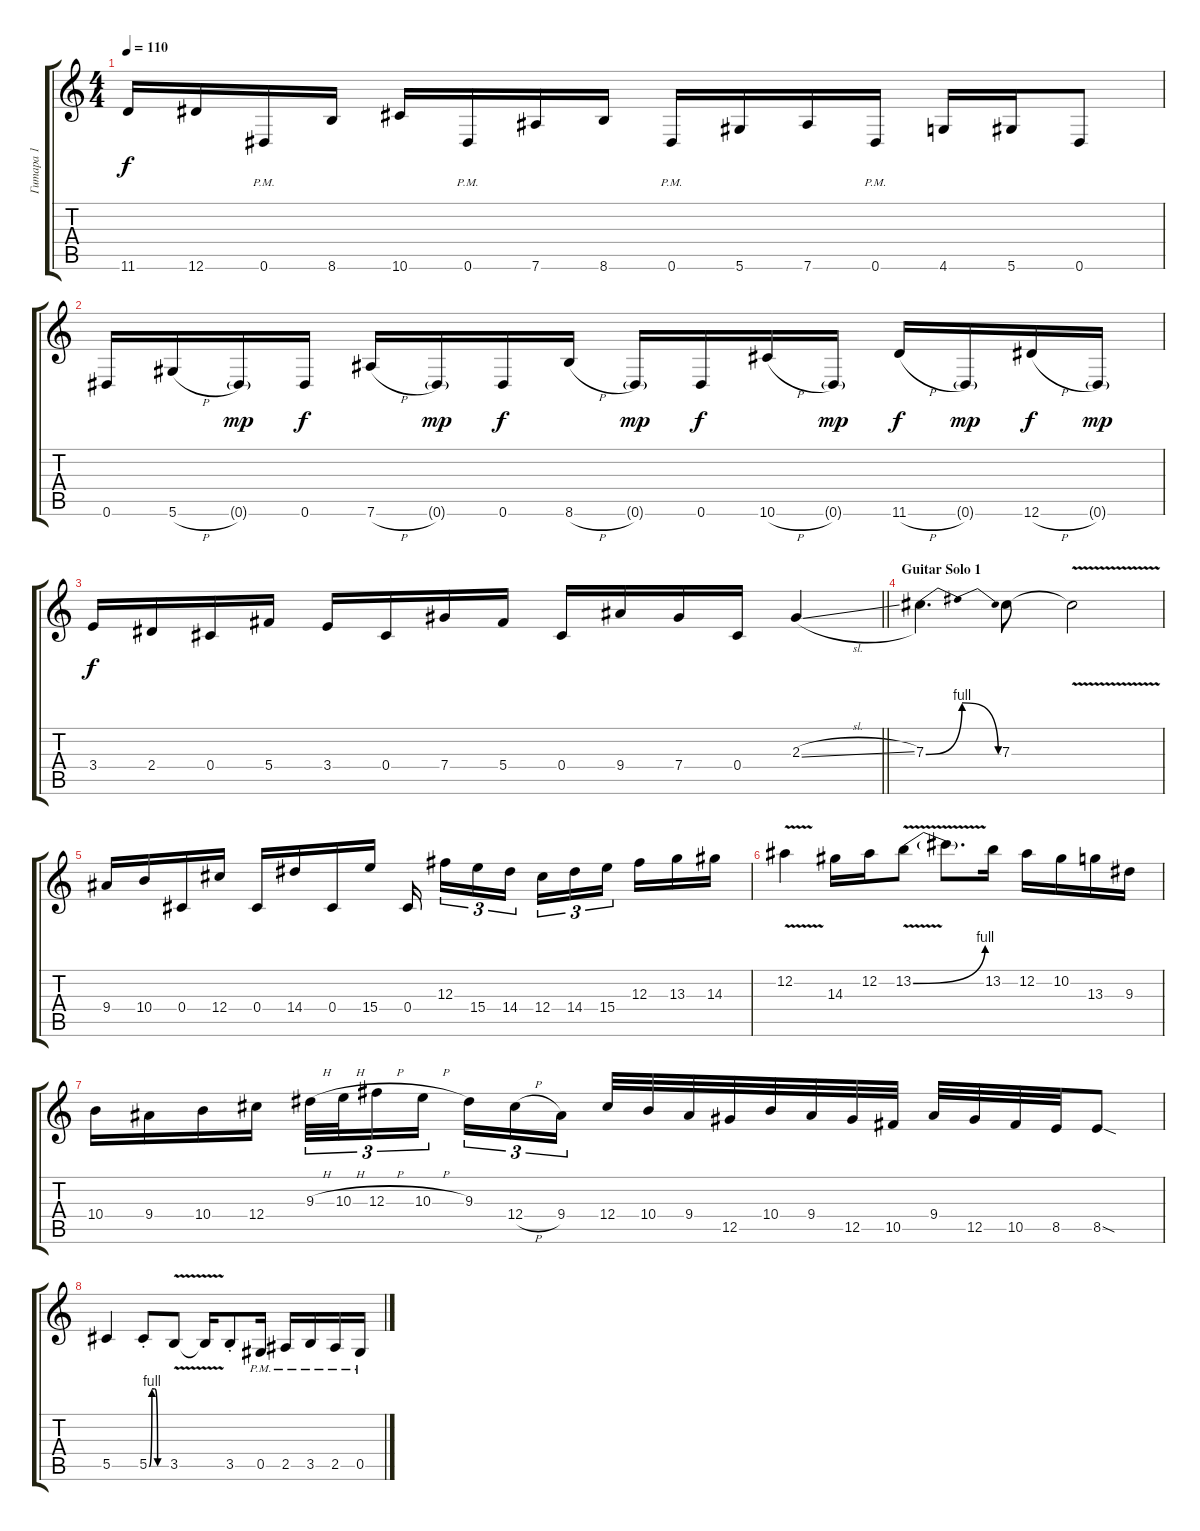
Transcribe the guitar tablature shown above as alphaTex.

\track ("Гитара 1" "Гитара 1") {instrument distortionguitar}
\staff {score tabs}
\tuning (Eb4 Bb3 Gb3 Db3 Ab2 Eb2) {hide}
\ts (4 4)
\tempo 110
\clef g2
\ks aminor
11.6.16{dy f} 12.6.16 0.6{pm}.16 8.6.16 10.6.16 0.6{pm}.16 7.6.16 8.6.16 0.6{pm}.16 5.6.16 7.6.16 0.6{pm}.16 4.6.16 5.6.16 0.6.8 |
\ks c
0.6.16 5.6{h}.16 0.6{g}.16{dy mp} 0.6.16{dy f} 7.6{h}.16 0.6{g}.16{dy mp} 0.6.16{dy f} 8.6{h}.16 0.6{g}.16{dy mp} 0.6.16{dy f} 10.6{h}.16 0.6{g}.16{dy mp} 11.6{h}.16{dy f} 0.6{g}.16{dy mp} 12.6{h}.16{dy f} 0.6{g}.16{dy mp} |
\barLineRight lightlight
3.4.16{dy f} 2.4.16 0.4.16 5.4.16 3.4.16 0.4.16 7.4.16 5.4.16 0.4.16 9.4.16 7.4.16 0.4.16 2.3{sl}.4{volume 10} |
\section ("" "Guitar Solo 1")
7.3{be (bendrelease 0 0 15 4 42 4 60 0)}.4{d} 7.3.8 7.3{v t}.2 |
9.4.16 10.4.16 0.4.16 12.4.16 0.4.16 14.4.16 0.4.16 15.4.16 0.4.16{beam splitsecondary} 12.3.16{tu (3 2)} 15.4.16{tu (3 2)} 14.4.16{tu (3 2) beam splitsecondary} 12.4.16{tu (3 2)} 14.4.16{tu (3 2)} 15.4.16{tu (3 2) beam splitsecondary} 12.3.16 13.3.16 14.3.16 |
12.2{v}.4 14.3.16 12.2.16 13.2{be (bend 0 0 60 4) v}.8 13.2{t}.8{d} 13.2.16 12.2.16 10.2.16 13.3.16 9.3.16 |
10.4.16 9.4.16 10.4.16 12.4.16 9.3{h}.32{tu (3 2)} 10.3{h}.32{tu (3 2)} 12.3{h}.16{tu (3 2)} 10.3{h}.16{tu (3 2) beam splitsecondary} 9.3.16{tu (3 2)} 12.4{h}.16{tu (3 2)} 9.4.16{tu (3 2)} 12.4.32 10.4.32 9.4.32 12.5.32 10.4.32 9.4.32 12.5.32 10.5.32 9.4.32 12.5.32 10.5.32 8.5.32 8.5{sod}.8 |
5.5.4 5.5{be (custom 0 0 10 4 20 4 30 0 60 0) st}.8 3.5{v}.8 3.5{t}.16 3.5{st}.8 0.5{pm}.16 2.5{pm}.16 3.5{pm}.16 2.5{pm}.16 0.5{pm}.16
